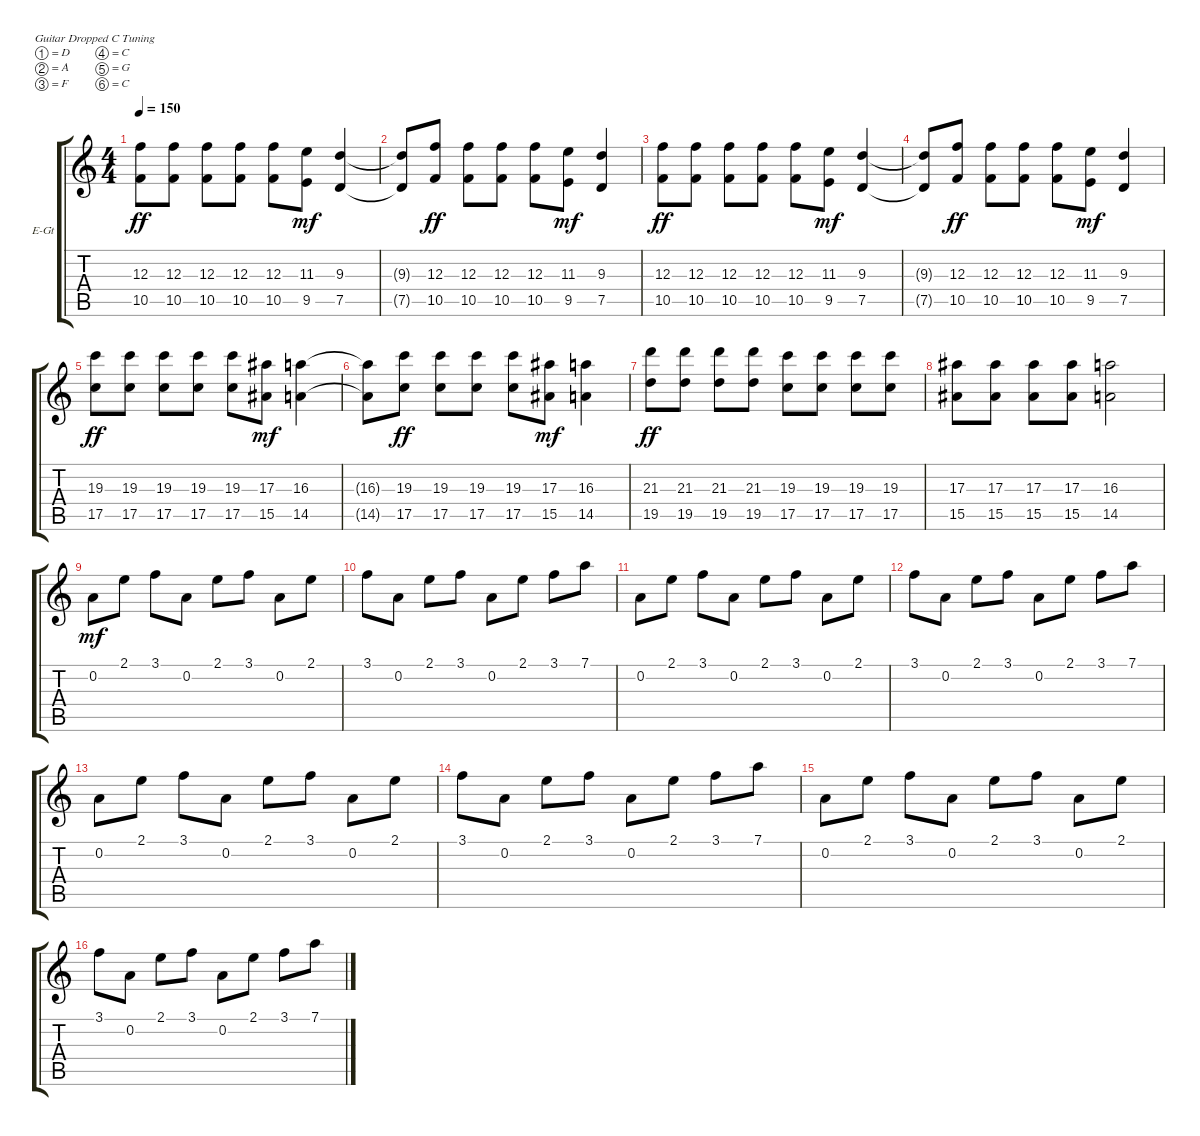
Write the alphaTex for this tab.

\bracketExtendMode groupsimilarinstruments
\firstSystemTrackNameOrientation horizontal
\otherSystemsTrackNameOrientation horizontal
\track ("Electric Guitar" "E-Gt") {instrument distortionguitar}
\staff {score tabs}
\tuning (D4 A3 F3 C3 G2 C2)
\ts (4 4)
\tempo 150
\clef g2
\ks c
(12.3 10.5).8{dy ff} (12.3 10.5).8 (10.5 12.3).8 (12.3 10.5).8 (12.3 10.5).8 (9.5 11.3).8{dy mf} (7.5 9.3).4 |
(9.3{t} 7.5{t}).8 (12.3 10.5).8{dy ff} (12.3 10.5).8 (12.3 10.5).8 (12.3 10.5).8 (11.3 9.5).8{dy mf} (9.3 7.5).4 |
(12.3 10.5).8{dy ff} (12.3 10.5).8 (10.5 12.3).8 (12.3 10.5).8 (12.3 10.5).8 (9.5 11.3).8{dy mf} (7.5 9.3).4 |
(9.3{t} 7.5{t}).8 (12.3 10.5).8{dy ff} (12.3 10.5).8 (12.3 10.5).8 (12.3 10.5).8 (11.3 9.5).8{dy mf} (9.3 7.5).4 |
(19.3 17.5).8{dy ff} (19.3 17.5).8 (17.5 19.3).8 (19.3 17.5).8 (19.3 17.5).8 (15.5 17.3).8{dy mf} (14.5 16.3).4 |
(16.3{t} 14.5{t}).8 (19.3 17.5).8{dy ff} (19.3 17.5).8 (19.3 17.5).8 (19.3 17.5).8 (17.3 15.5).8{dy mf} (16.3 14.5).4 |
(21.3 19.5).8{dy ff} (21.3 19.5).8 (19.5 21.3).8 (21.3 19.5).8 (19.3 17.5).8 (19.3 17.5).8 (17.5 19.3).8 (19.3 17.5).8 |
(17.3 15.5).8 (17.3 15.5).8 (15.5 17.3).8 (17.3 15.5).8 (16.3 14.5).2 |
0.2.8{dy mf} 2.1.8 3.1.8 0.2.8 2.1.8 3.1.8 0.2.8 2.1.8 |
3.1.8 0.2.8 2.1.8 3.1.8 0.2.8 2.1.8 3.1.8 7.1.8 |
0.2.8 2.1.8 3.1.8 0.2.8 2.1.8 3.1.8 0.2.8 2.1.8 |
3.1.8 0.2.8 2.1.8 3.1.8 0.2.8 2.1.8 3.1.8 7.1.8 |
0.2.8 2.1.8 3.1.8 0.2.8 2.1.8 3.1.8 0.2.8 2.1.8 |
3.1.8 0.2.8 2.1.8 3.1.8 0.2.8 2.1.8 3.1.8 7.1.8 |
0.2.8 2.1.8 3.1.8 0.2.8 2.1.8 3.1.8 0.2.8 2.1.8 |
3.1.8 0.2.8 2.1.8 3.1.8 0.2.8 2.1.8 3.1.8 7.1.8
